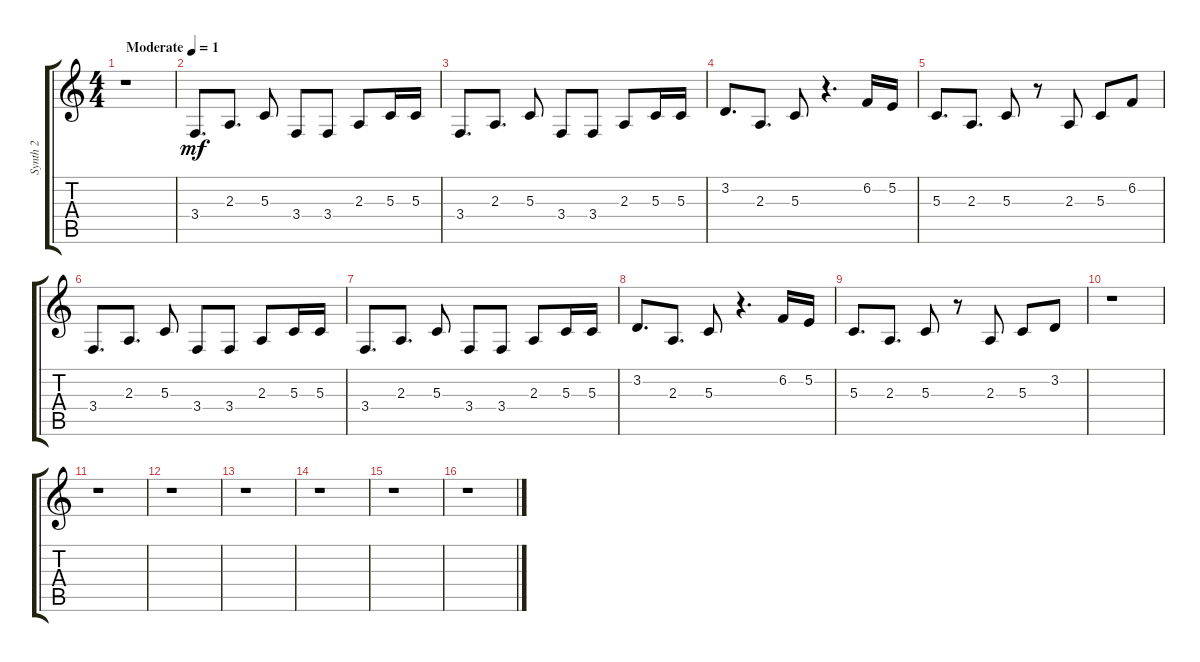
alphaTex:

\track ("Synth 2" "Synth 2") {instrument lead1square}
\staff {score tabs}
\tuning (E4 B3 G3 D3 A2 E2) {hide}
\ts (4 4)
\tempo (1 "Moderate")
\clef g2
\ks c
r.1{dy mf instrument lead1square} |
3.4.8{d} 2.3.8{d} 5.3.8 3.4.8 3.4.8 2.3.8 5.3.16 5.3.16 |
3.4.8{d} 2.3.8{d} 5.3.8 3.4.8 3.4.8 2.3.8 5.3.16 5.3.16 |
3.2.8{d} 2.3.8{d} 5.3.8 r.4{d} 6.2.16 5.2.16 |
5.3.8{d} 2.3.8{d} 5.3.8 r.8 2.3.8 5.3.8 6.2.8 |
3.4.8{d} 2.3.8{d} 5.3.8 3.4.8 3.4.8 2.3.8 5.3.16 5.3.16 |
3.4.8{d} 2.3.8{d} 5.3.8 3.4.8 3.4.8 2.3.8 5.3.16 5.3.16 |
3.2.8{d} 2.3.8{d} 5.3.8 r.4{d} 6.2.16 5.2.16 |
5.3.8{d} 2.3.8{d} 5.3.8 r.8 2.3.8 5.3.8 3.2.8 |
r.1 |
r.1 |
r.1 |
r.1 |
r.1 |
r.1 |
r.1
